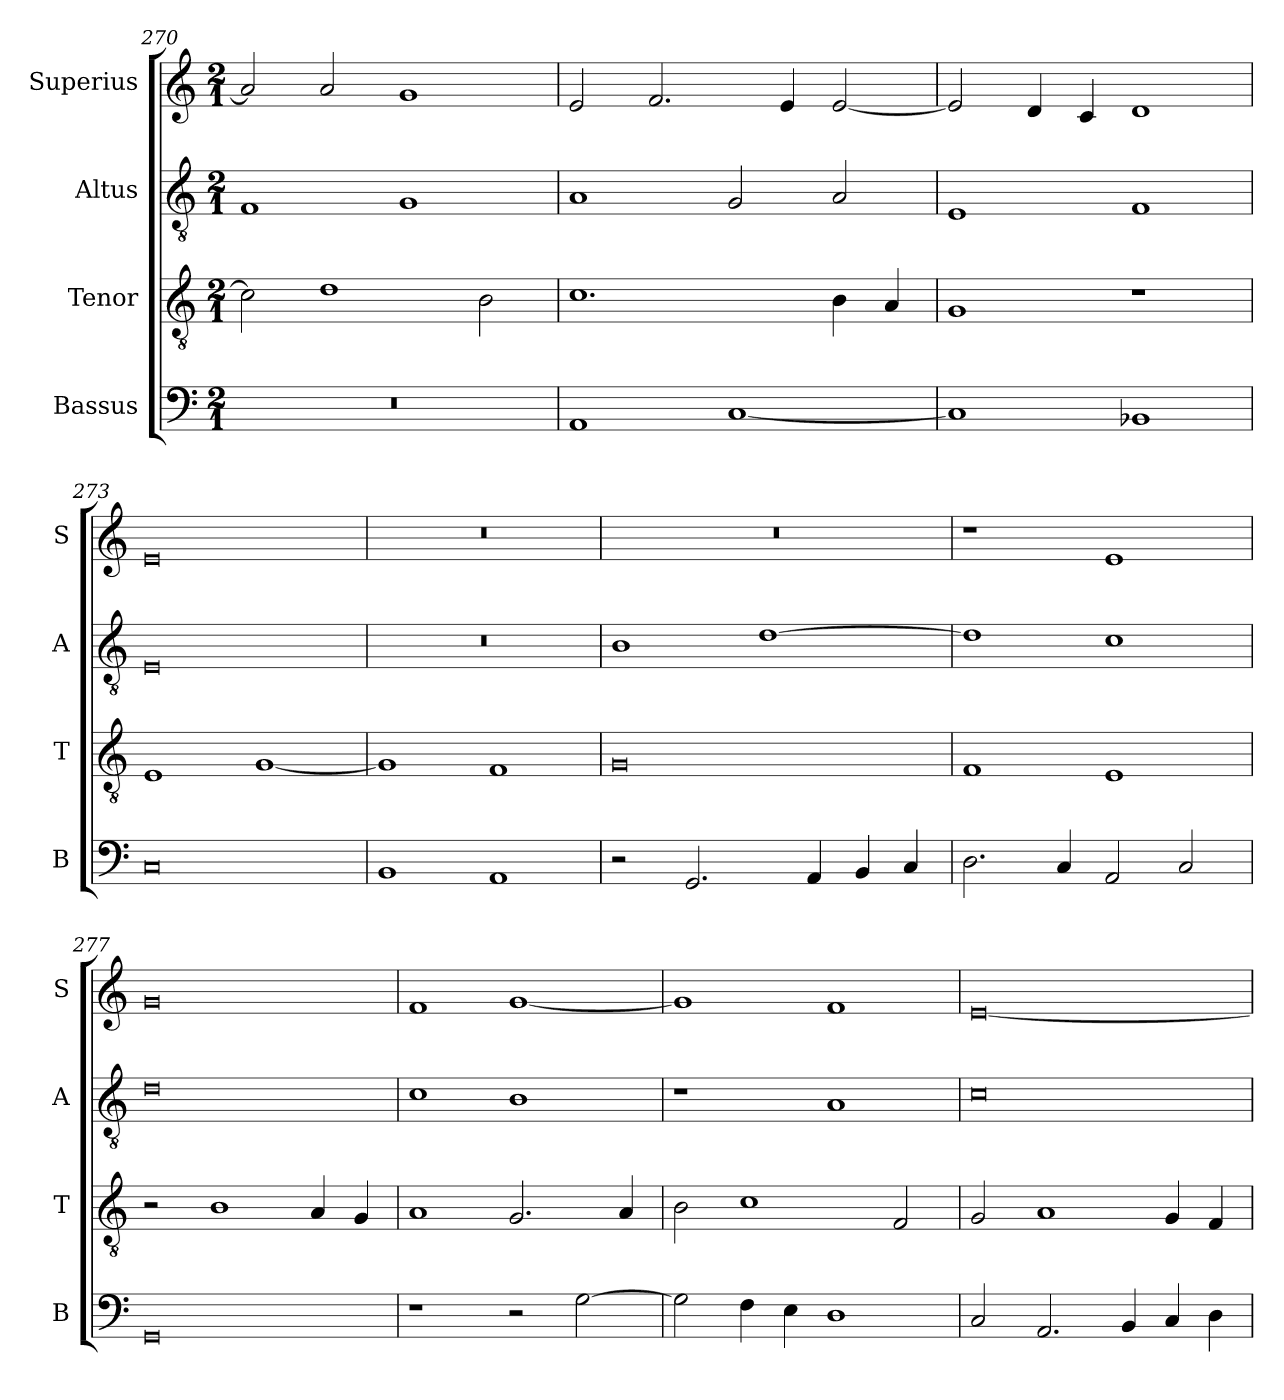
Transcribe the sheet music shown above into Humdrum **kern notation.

**kern	**kern	**kern	**kern
*part4	*part3	*part2	*part1
*staff4	*staff3	*staff2	*staff1
*I"Bassus	*I"Tenor	*I"Altus	*I"Superius
*I'B	*I'T	*I'A	*I'S
*clefF4	*clefGv2	*clefGv2	*clefG2
*k[]	*k[]	*k[]	*k[]
*C:	*C:	*C:	*C:
*M2/1	*M2/1	*M2/1	*M2/1
=270	=270	=270	=270
0r	2c]	1F	2a]
.	1d	.	2a
.	.	1G	1g
.	2B	.	.
=271	=271	=271	=271
1AA	1.c	1A	2e
.	.	.	2.f
[1C	.	2G	.
.	.	.	4e
.	4B	2A	[2e
.	4A	.	.
=272	=272	=272	=272
1C]	1G	1E	2e]
.	.	.	4d
.	.	.	4c
1BB-X	1r	1F	1d
=273	=273	=273	=273
0C	1E	0E	0e
.	[1G	.	.
=274	=274	=274	=274
1BB	1G]	0r	0r
1AA	1F	.	.
=275	=275	=275	=275
2r	0G	1B	0r
2.GG	.	.	.
.	.	[1d	.
4AA	.	.	.
4BB	.	.	.
4C	.	.	.
=276	=276	=276	=276
2.D	1F	1d]	1r
4C	.	.	.
2AA	1E	1c	1e
2C	.	.	.
=277	=277	=277	=277
0GG	2r	0d	0g
.	1B	.	.
.	4A	.	.
.	4G	.	.
=278	=278	=278	=278
1r	1A	1c	1f
2r	2.G	1B	[1g
[2G	.	.	.
.	4A	.	.
=279	=279	=279	=279
2G]	2B	1r	1g]
4F	1c	.	.
4E	.	.	.
1D	.	1A	1f
.	2F	.	.
=280	=280	=280	=280
2C	2G	0c	[0e
2.AA	1A	.	.
4BB	.	.	.
4C	4G	.	.
4D	4F	.	.
=	=	=	=
*-	*-	*-	*-
